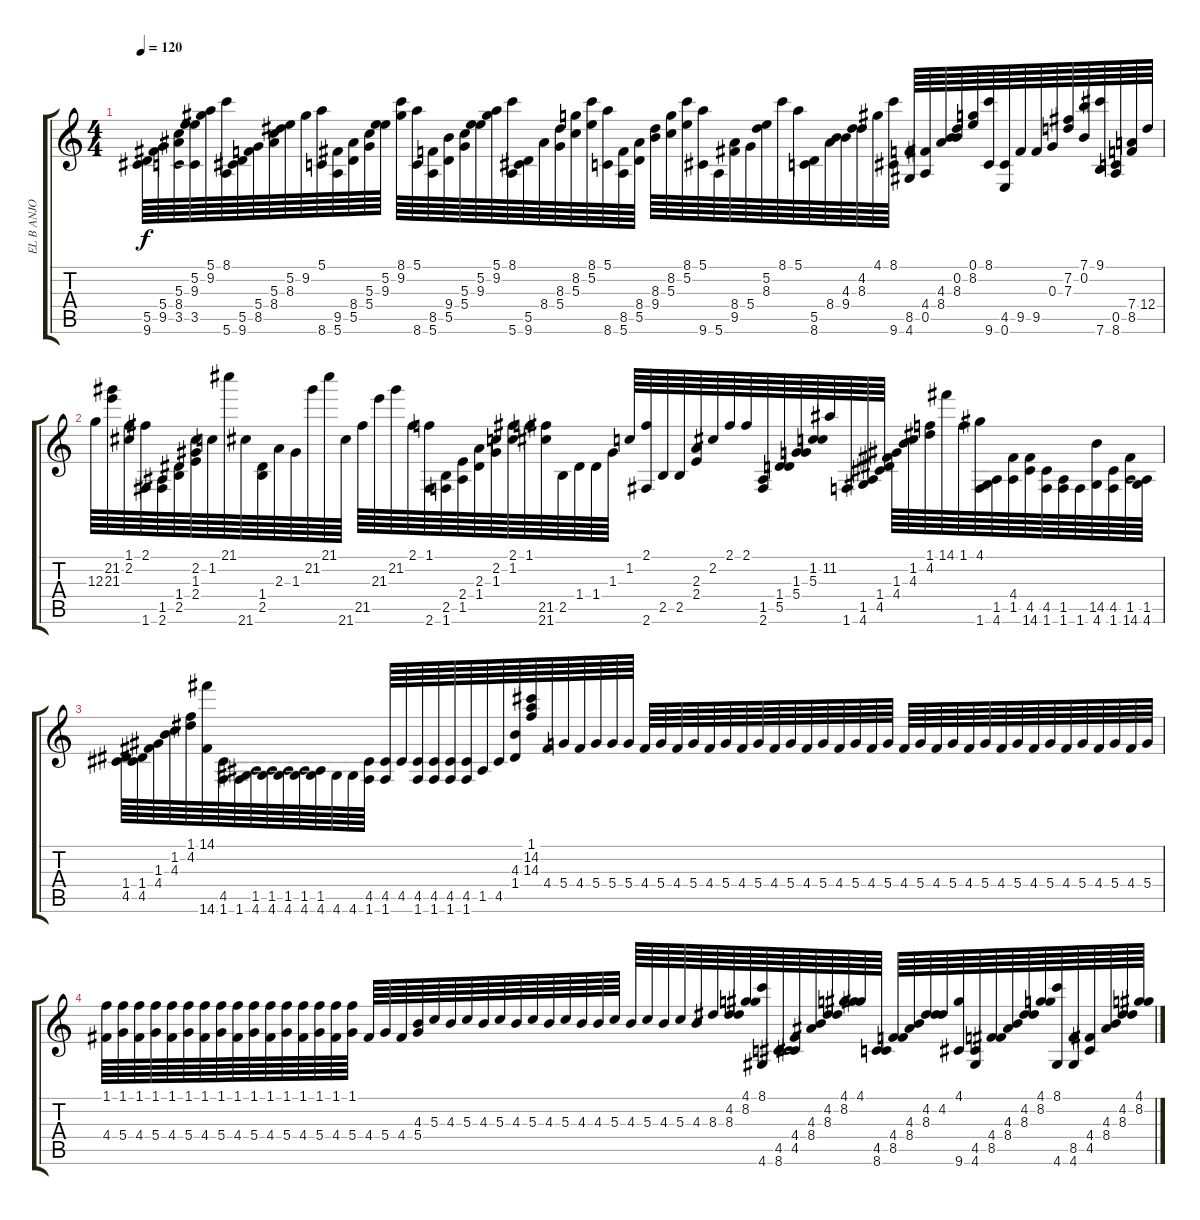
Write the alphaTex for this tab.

\track ("EL B ANJO DE TOA LA PUTA VIDA" "EL B ANJO ") {instrument banjo}
\staff {score tabs}
\tuning (E4 B3 G3 D3 A2 E2) {hide}
\displaytranspose 12
\ts (4 4)
\tempo 120
\clef g2
\ks c
(5.5 9.6).64{dy f} (5.4 9.5).64 (5.3 8.4 3.5).64 (5.2 9.3 3.5).64 (5.1 9.2).64 (8.1 5.6).64 (5.5 9.6).64 (5.4 8.5).64 (5.3 8.4).64 (5.2 8.3).64 9.2.64 (5.1 8.6).64 (9.5 5.6).64 (8.4 5.5).64 (5.3 5.4).64 (5.2 9.3).64 (8.1 9.2).64 (5.1 8.6).64 (8.5 5.6).64 (9.4 5.5).64 (5.3 5.4).64 (5.2 9.3).64 (5.1 9.2).64 (8.1 5.6).64 (5.5 9.6).64 8.4.64 (8.3 5.4).64 (8.2 5.3).64 (8.1 5.2).64 (5.1 8.6).64 (8.5 5.6).64 (8.4 5.5).64 (8.3 9.4).64 (8.2 5.3).64 (8.1 5.2).64 (5.1 9.6).64 5.6.64 (8.4 9.5).64 5.4.64 (5.2 8.3).64 8.1.64 5.1.64 (5.5 8.6).64 8.4.64 (4.3 9.4).64 (4.2 8.3).64 4.1.64 (8.1 9.6).64 (8.5 4.6).64 (4.4 0.5).64 (4.3 8.4).64 (0.2 8.3).64 (0.1 8.2).64 (8.1 9.6).64 (4.5 0.6).64 9.5.64 9.5.64 0.3.64 (7.2 7.3).64 (7.1 0.2).64 (9.1 7.6).64 (0.5 8.6).64 (7.4 8.5).64 12.4.64 |
12.3.64 (21.2 21.3).64 (1.1 2.2).64 (2.1 1.6).64 (1.5 2.6).64 (1.4 2.5).64 (2.2 1.3 2.4).64 1.2.64 21.1.64 21.6.64 (1.4 2.5).64 2.3.64 1.3.64 21.2.64 21.1.64 21.6.64 21.5.64 21.3.64 21.2.64 2.1.64 (1.1 2.6).64 (2.5 1.6).64 (2.4 1.5).64 (2.3 1.4).64 (2.2 1.3).64 (2.1 1.2).64 1.1.64 (21.5 21.6).64 2.5.64 1.4.64 1.4.64 1.3.64 1.2.64 (2.1 2.6).64 2.5.64 2.5.64 (2.3 2.4).64 2.2.64 2.1.64 2.1.64 (1.5 2.6).64 (1.4 5.5).64 (1.3 5.4).64 (1.2 5.3).64 11.2.64 1.6.64 (1.5 4.6).64 (1.4 4.5).64 (1.3 4.4).64 (1.2 4.3).64 (1.1 4.2).64 14.1.64 1.1.64 (4.1 1.6).64 (1.5 4.6).64 (4.4 1.5).64 (4.5 14.6).64 (4.5 1.6).64 (1.5 1.6).64 1.6.64 (14.5 4.6).64 (4.5 1.6).64 (1.5 14.6).64 (1.5 4.6).64 |
(1.4 4.5).64 (1.4 4.5).64 (1.3 4.4).64 (1.2 4.3).64 (1.1 4.2).64 (14.1 14.6).64 (4.5 1.6).64 1.6.64 (1.5 4.6).64 (1.5 4.6).64 (1.5 4.6).64 (1.5 4.6).64 (1.5 4.6).64 4.6.64 4.6.64 (4.5 1.6).64 (4.5 1.6).64 4.5.64 (4.5 1.6).64 (4.5 1.6).64 (4.5 1.6).64 (4.5 1.6).64 1.5.64 4.5.64 (4.3 1.4).64 (1.1 14.2 14.3).64 4.4.64 5.4.64 4.4.64 5.4.64 5.4.64 5.4.64 4.4.64 5.4.64 4.4.64 5.4.64 4.4.64 5.4.64 4.4.64 5.4.64 4.4.64 5.4.64 4.4.64 5.4.64 4.4.64 5.4.64 4.4.64 5.4.64 4.4.64 5.4.64 4.4.64 5.4.64 4.4.64 5.4.64 4.4.64 5.4.64 4.4.64 5.4.64 4.4.64 5.4.64 4.4.64 5.4.64 4.4.64 5.4.64 |
(1.1 4.4).64 (1.1 5.4).64 (1.1 4.4).64 (1.1 5.4).64 (1.1 4.4).64 (1.1 5.4).64 (1.1 4.4).64 (1.1 5.4).64 (1.1 4.4).64 (1.1 5.4).64 (1.1 4.4).64 (1.1 5.4).64 (1.1 4.4).64 (1.1 5.4).64 (1.1 4.4).64 (1.1 5.4).64 4.4.64 5.4.64 4.4.64 (4.3 5.4).64 5.3.64 4.3.64 5.3.64 4.3.64 5.3.64 4.3.64 5.3.64 4.3.64 5.3.64 4.3.64 4.3.64 5.3.64 4.3.64 5.3.64 4.3.64 5.3.64 4.3.64 8.3.64 (4.2 8.3).64 (4.1 8.2).64 (8.1 4.6).64 (4.5 8.6).64 (4.4 4.5).64 (4.3 8.4).64 (4.2 8.3).64 (4.1 8.2).64 4.1.64 (4.5 8.6).64 (4.4 8.5).64 (4.3 8.4).64 (4.2 8.3).64 4.2.64 (4.1 9.6).64 (4.5 4.6).64 (4.4 8.5).64 (4.3 8.4).64 (4.2 8.3).64 (4.1 8.2).64 (8.1 4.6).64 (8.5 4.6).64 (4.4 4.5).64 (4.3 8.4).64 (4.2 8.3).64 (4.1 8.2).64
